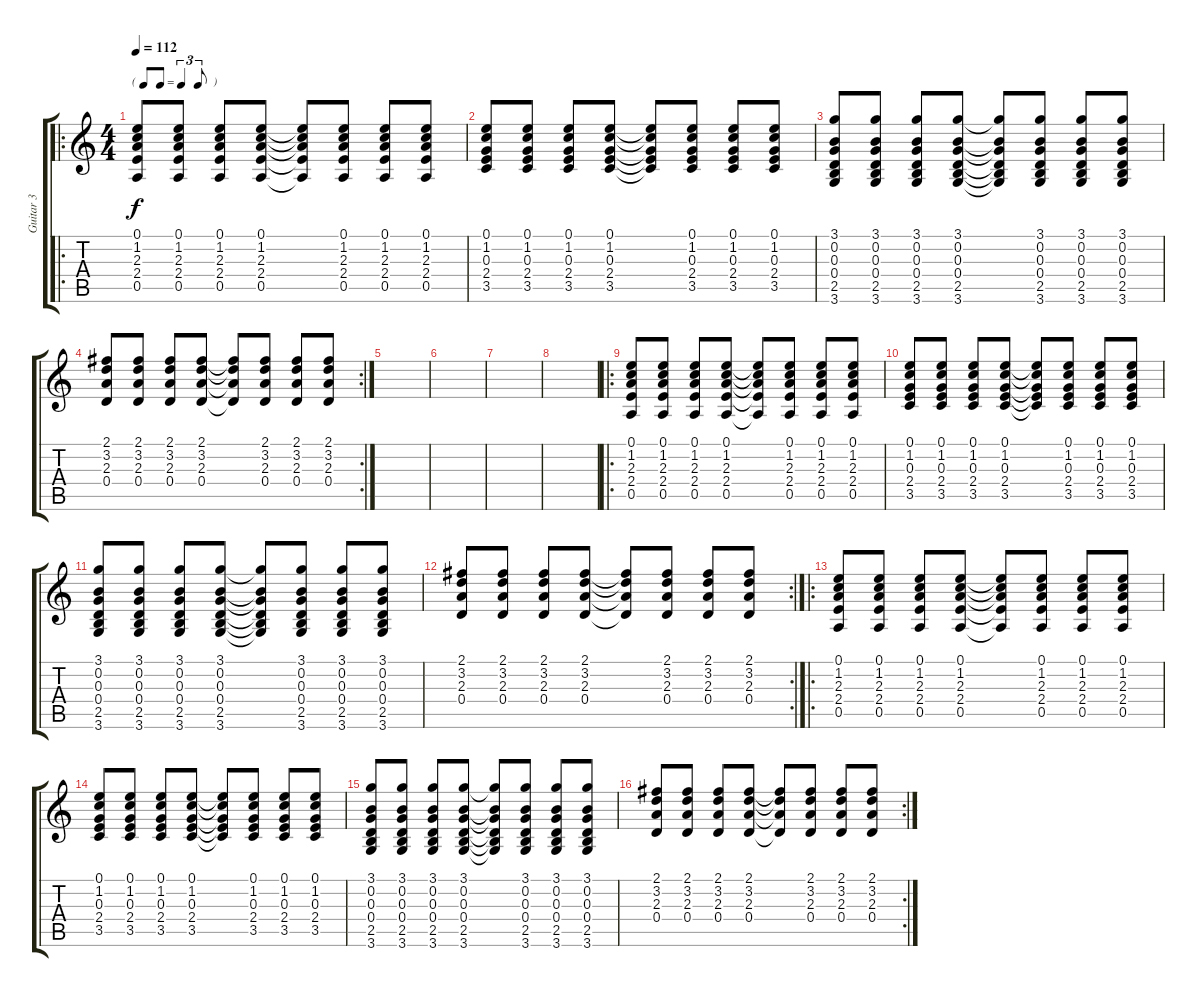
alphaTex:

\track ("Guitar 3" "Guitar 3") {instrument electricguitarclean}
\staff {score tabs}
\tuning (E4 B3 G3 D3 A2 E2) {hide}
\ro
\ts (4 4)
\tf triplet8th
\tempo 112
\clef g2
\ks c
(0.1 1.2 2.3 2.4 0.5).8{dy f} (0.1 1.2 2.3 2.4 0.5).8 (0.1 1.2 2.3 2.4 0.5).8 (0.1 1.2 2.3 2.4 0.5).8 (0.1{t} 1.2{t} 2.3{t} 2.4{t} 0.5{t}).8 (0.1 1.2 2.3 2.4 0.5).8 (0.1 1.2 2.3 2.4 0.5).8 (0.1 1.2 2.3 2.4 0.5).8 |
(0.1 1.2 0.3 2.4 3.5).8 (0.1 1.2 0.3 2.4 3.5).8 (0.1 1.2 0.3 2.4 3.5).8 (0.1 1.2 0.3 2.4 3.5).8 (0.1{t} 1.2{t} 0.3{t} 2.4{t} 3.5{t}).8 (0.1 1.2 0.3 2.4 3.5).8 (0.1 1.2 0.3 2.4 3.5).8 (0.1 1.2 0.3 2.4 3.5).8 |
(3.1 0.2 0.3 0.4 2.5 3.6).8 (3.1 0.2 0.3 0.4 2.5 3.6).8 (3.1 0.2 0.3 0.4 2.5 3.6).8 (3.1 0.2 0.3 0.4 2.5 3.6).8 (3.1{t} 0.2{t} 0.3{t} 0.4{t} 2.5{t} 3.6{t}).8 (3.1 0.2 0.3 0.4 2.5 3.6).8 (3.1 0.2 0.3 0.4 2.5 3.6).8 (3.1 0.2 0.3 0.4 2.5 3.6).8 |
\rc 2
(2.1 3.2 2.3 0.4).8 (2.1 3.2 2.3 0.4).8 (2.1 3.2 2.3 0.4).8 (2.1 3.2 2.3 0.4).8 (2.1{t} 3.2{t} 2.3{t} 0.4{t}).8 (2.1 3.2 2.3 0.4).8 (2.1 3.2 2.3 0.4).8 (2.1 3.2 2.3 0.4).8 |
|
|
|
|
\ro
(0.1 1.2 2.3 2.4 0.5).8 (0.1 1.2 2.3 2.4 0.5).8 (0.1 1.2 2.3 2.4 0.5).8 (0.1 1.2 2.3 2.4 0.5).8 (0.1{t} 1.2{t} 2.3{t} 2.4{t} 0.5{t}).8 (0.1 1.2 2.3 2.4 0.5).8 (0.1 1.2 2.3 2.4 0.5).8 (0.1 1.2 2.3 2.4 0.5).8 |
(0.1 1.2 0.3 2.4 3.5).8 (0.1 1.2 0.3 2.4 3.5).8 (0.1 1.2 0.3 2.4 3.5).8 (0.1 1.2 0.3 2.4 3.5).8 (0.1{t} 1.2{t} 0.3{t} 2.4{t} 3.5{t}).8 (0.1 1.2 0.3 2.4 3.5).8 (0.1 1.2 0.3 2.4 3.5).8 (0.1 1.2 0.3 2.4 3.5).8 |
(3.1 0.2 0.3 0.4 2.5 3.6).8 (3.1 0.2 0.3 0.4 2.5 3.6).8 (3.1 0.2 0.3 0.4 2.5 3.6).8 (3.1 0.2 0.3 0.4 2.5 3.6).8 (3.1{t} 0.2{t} 0.3{t} 0.4{t} 2.5{t} 3.6{t}).8 (3.1 0.2 0.3 0.4 2.5 3.6).8 (3.1 0.2 0.3 0.4 2.5 3.6).8 (3.1 0.2 0.3 0.4 2.5 3.6).8 |
\rc 2
(2.1 3.2 2.3 0.4).8 (2.1 3.2 2.3 0.4).8 (2.1 3.2 2.3 0.4).8 (2.1 3.2 2.3 0.4).8 (2.1{t} 3.2{t} 2.3{t} 0.4{t}).8 (2.1 3.2 2.3 0.4).8 (2.1 3.2 2.3 0.4).8 (2.1 3.2 2.3 0.4).8 |
\ro
(0.1 1.2 2.3 2.4 0.5).8 (0.1 1.2 2.3 2.4 0.5).8 (0.1 1.2 2.3 2.4 0.5).8 (0.1 1.2 2.3 2.4 0.5).8 (0.1{t} 1.2{t} 2.3{t} 2.4{t} 0.5{t}).8 (0.1 1.2 2.3 2.4 0.5).8 (0.1 1.2 2.3 2.4 0.5).8 (0.1 1.2 2.3 2.4 0.5).8 |
(0.1 1.2 0.3 2.4 3.5).8 (0.1 1.2 0.3 2.4 3.5).8 (0.1 1.2 0.3 2.4 3.5).8 (0.1 1.2 0.3 2.4 3.5).8 (0.1{t} 1.2{t} 0.3{t} 2.4{t} 3.5{t}).8 (0.1 1.2 0.3 2.4 3.5).8 (0.1 1.2 0.3 2.4 3.5).8 (0.1 1.2 0.3 2.4 3.5).8 |
(3.1 0.2 0.3 0.4 2.5 3.6).8 (3.1 0.2 0.3 0.4 2.5 3.6).8 (3.1 0.2 0.3 0.4 2.5 3.6).8 (3.1 0.2 0.3 0.4 2.5 3.6).8 (3.1{t} 0.2{t} 0.3{t} 0.4{t} 2.5{t} 3.6{t}).8 (3.1 0.2 0.3 0.4 2.5 3.6).8 (3.1 0.2 0.3 0.4 2.5 3.6).8 (3.1 0.2 0.3 0.4 2.5 3.6).8 |
\rc 2
(2.1 3.2 2.3 0.4).8 (2.1 3.2 2.3 0.4).8 (2.1 3.2 2.3 0.4).8 (2.1 3.2 2.3 0.4).8 (2.1{t} 3.2{t} 2.3{t} 0.4{t}).8 (2.1 3.2 2.3 0.4).8 (2.1 3.2 2.3 0.4).8 (2.1 3.2 2.3 0.4).8
